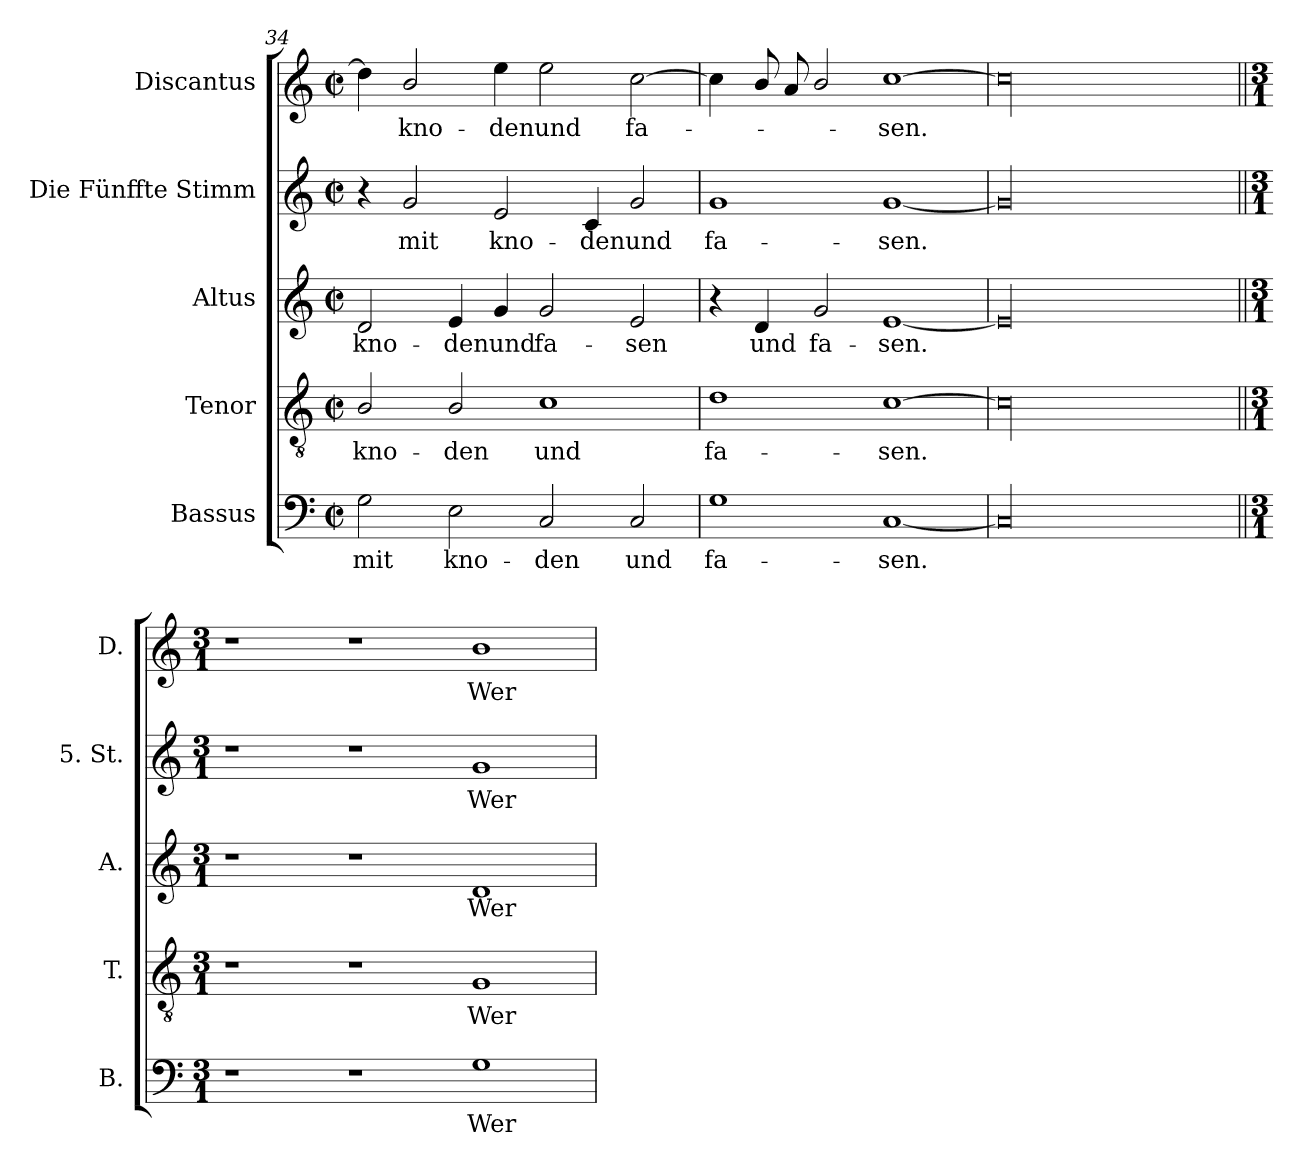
**kern	**text	**kern	**text	**kern	**text	**kern	**text	**kern	**text
*part5	*part5	*part4	*part4	*part3	*part3	*part2	*part2	*part1	*part1
*staff5	*staff5	*staff4	*staff4	*staff3	*staff3	*staff2	*staff2	*staff1	*staff1
*I"Bassus	*	*I"Tenor	*	*I"Altus	*	*I"Die Fünffte Stimm	*	*I"Discantus	*
*I'B.	*	*I'T.	*	*I'A.	*	*I'5. St.	*	*I'D.	*
!!LO:LB:g=z
*clefF4	*	*clefGv2	*	*clefG2	*	*clefG2	*	*clefG2	*
*	*	*ITrd7c12	*	*	*	*	*	*	*
*k[]	*	*k[]	*	*k[]	*	*k[]	*	*k[]	*
*C:	*	*C:	*	*C:	*	*C:	*	*C:	*
*M2/2	*	*M2/2	*	*M2/2	*	*M2/2	*	*M2/2	*
*met(c|)	*	*met(c|)	*	*met(c|)	*	*met(c|)	*	*met(c|)	*
=34	=34	=34	=34	=34	=34	=34	=34	=34	=34
!	!LO:LY:b:color=#000000	!	!	!	!	!	!	!	!
!	!	!	!LO:LY:b:color=#000000	!	!	!	!	!	!
!	!	!	!	!	!LO:LY:b:color=#000000	!	!	!	!
2Gi\	mit	2BBi/	kno-	2di/	kno-	4r	.	4ddi\]	.
!	!	!	!	!	!	!	!LO:LY:b:color=#000000	!	!
!	!	!	!	!	!	!	!	!	!LO:LY:b:color=#000000
.	.	.	.	.	.	2gi/	mit	2bi/	kno-
!	!LO:LY:b:color=#000000	!	!	!	!	!	!	!	!
!	!	!	!LO:LY:b:color=#000000	!	!	!	!	!	!
!	!	!	!	!	!LO:LY:b:color=#000000	!	!	!	!
2Ei\	kno-	2BBi/	-den	4ei/	-den	.	.	.	.
!	!	!	!	!	!LO:LY:b:color=#000000	!	!	!	!
!	!	!	!	!	!	!	!LO:LY:b:color=#000000	!	!
!	!	!	!	!	!	!	!	!	!LO:LY:b:color=#000000
.	.	.	.	4gi/	und	2ei/	kno-	4eei\	-den
!	!LO:LY:b:color=#000000	!	!	!	!	!	!	!	!
!	!	!	!LO:LY:b:color=#000000	!	!	!	!	!	!
!	!	!	!	!	!LO:LY:b:color=#000000	!	!	!	!
!	!	!	!	!	!	!	!	!	!LO:LY:b:color=#000000
2Ci/	-den	1Ci	und	2gi/	fa-	.	.	2eei\	und
!	!	!	!	!	!	!	!LO:LY:b:color=#000000	!	!
.	.	.	.	.	.	4ci/	-den	.	.
!	!LO:LY:b:color=#000000	!	!	!	!	!	!	!	!
!	!	!	!	!	!LO:LY:b:color=#000000	!	!	!	!
!	!	!	!	!	!	!	!LO:LY:b:color=#000000	!	!
!	!	!	!	!	!	!	!	!	!LO:LY:b:color=#000000
2Ci/	und	.	.	2ei/	-sen	2gi/	und	[2cci\	fa-
=35	=35	=35	=35	=35	=35	=35	=35	=35	=35
!	!LO:LY:b:color=#000000	!	!	!	!	!	!	!	!
!	!	!	!LO:LY:b:color=#000000	!	!	!	!	!	!
!	!	!	!	!	!	!	!LO:LY:b:color=#000000	!	!
1Gi	fa-	1Di	fa-	4r	.	1gi	fa-	4cci\]	.
!	!	!	!	!	!LO:LY:b:color=#000000	!	!	!	!
.	.	.	.	4di/	und	.	.	8bi/	.
.	.	.	.	.	.	.	.	8ai/	.
!	!	!	!	!	!LO:LY:b:color=#000000	!	!	!	!
.	.	.	.	2gi/	fa-	.	.	2bi/	.
!	!LO:LY:b:color=#000000	!	!	!	!	!	!	!	!
!	!	!	!LO:LY:b:color=#000000	!	!	!	!	!	!
!	!	!	!	!	!LO:LY:b:color=#000000	!	!	!	!
!	!	!	!	!	!	!	!LO:LY:b:color=#000000	!	!
!	!	!	!	!	!	!	!	!	!LO:LY:b:color=#000000
[1Ci	-sen.	[1Ci	-sen.	[1ei	-sen.	[1gi	-sen.	[1cci	-sen.
=36	=36	=36	=36	=36	=36	=36	=36	=36	=36
00Ci]	.	00Ci]	.	00ei]	.	00gi]	.	00cci]	.
!!LO:PB:g=z
=1||	=1||	=1||	=1||	=1||	=1||	=1||	=1||	=1||	=1||
*M3/1	*	*M3/1	*	*M3/1	*	*M3/1	*	*M3/1	*
1r	.	1r	.	1r	.	1r	.	1r	.
1r	.	1r	.	1r	.	1r	.	1r	.
!	!LO:LY:b:color=#000000	!	!	!	!	!	!	!	!
!	!	!	!LO:LY:b:color=#000000	!	!	!	!	!	!
!	!	!	!	!	!LO:LY:b:color=#000000	!	!	!	!
!	!	!	!	!	!	!	!LO:LY:b:color=#000000	!	!
!	!	!	!	!	!	!	!	!	!LO:LY:b:color=#000000
1Gi	Wer	1GGi	Wer	1di	Wer	1gi	Wer	1bi	Wer
=	=	=	=	=	=	=	=	=	=
*-	*-	*-	*-	*-	*-	*-	*-	*-	*-
